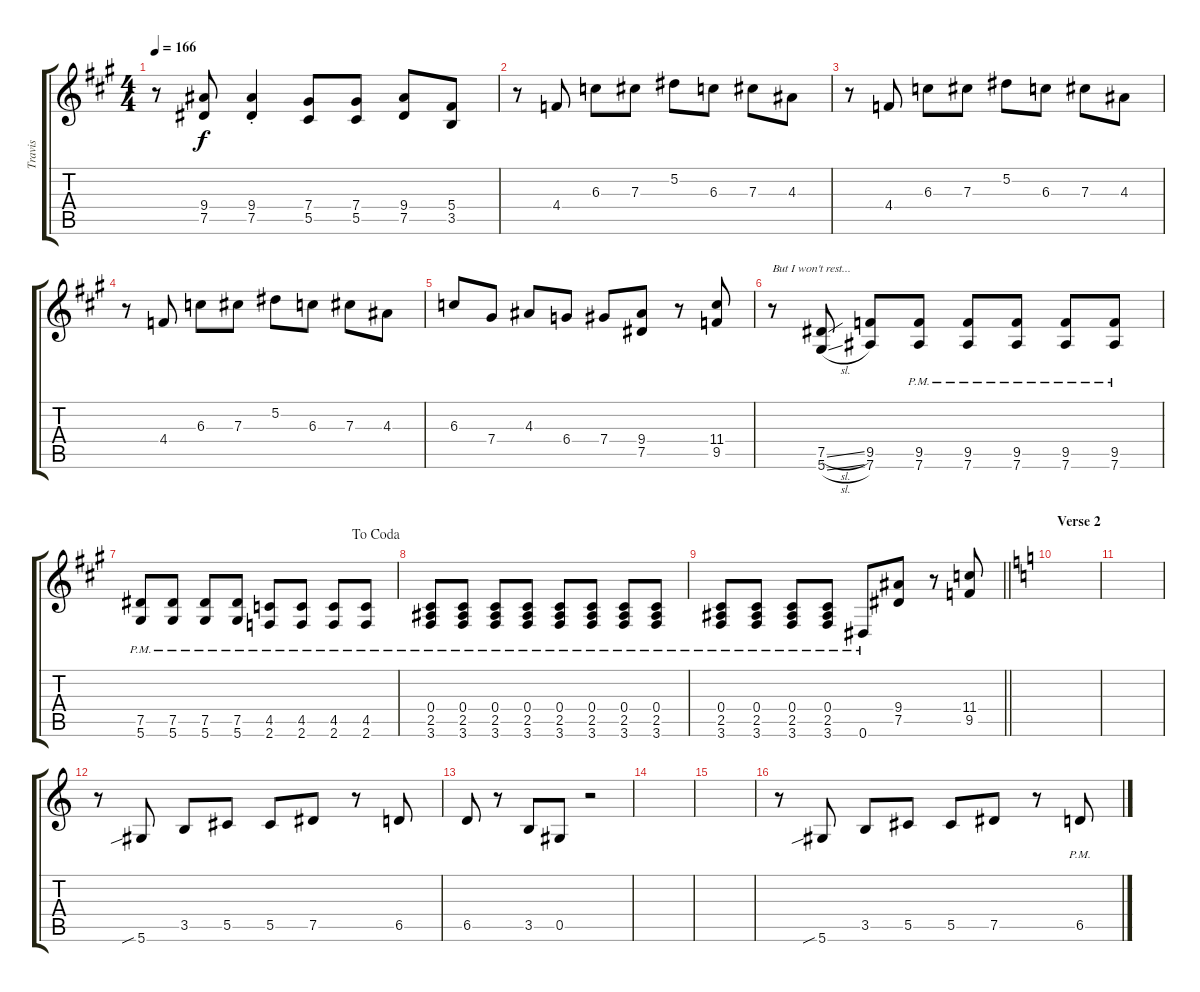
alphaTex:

\track ("Travis" "Travis") {instrument distortionguitar}
\staff {score tabs}
\tuning (Eb4 Bb3 Gb3 Db3 Ab2 Eb2) {hide}
\ts (4 4)
\tempo 166
\clef g2
\ks a
r.8{dy f} (9.4 7.5).8 (9.4{st} 7.5{st}).4 (7.4 5.5).8 (7.4 5.5).8 (9.4 7.5).8 (5.4 3.5).8 |
r.8 4.4.8 6.3.8 7.3.8 5.2.8 6.3.8 7.3.8 4.3.8 |
r.8 4.4.8 6.3.8 7.3.8 5.2.8 6.3.8 7.3.8 4.3.8 |
r.8 4.4.8 6.3.8 7.3.8 5.2.8 6.3.8 7.3.8 4.3.8 |
6.3.8 7.4.8 4.3.8 6.4.8 7.4.8 (9.4 7.5).8 r.8 (11.4 9.5).8 |
r.8{txt "But I won't rest..."} (7.5{sl} 5.6{sl}).8 (9.5 7.6).8 (9.5{pm} 7.6{pm}).8 (9.5{pm} 7.6{pm}).8 (9.5{pm} 7.6{pm}).8 (9.5{pm} 7.6{pm}).8 (9.5{pm} 7.6{pm}).8 |
\jump dacoda
(7.5{pm} 5.6{pm}).8 (7.5{pm} 5.6{pm}).8 (7.5{pm} 5.6{pm}).8 (7.5{pm} 5.6{pm}).8 (4.5{pm} 2.6{pm}).8 (4.5{pm} 2.6{pm}).8 (4.5{pm} 2.6{pm}).8 (4.5{pm} 2.6{pm}).8 |
(0.4{pm} 2.5{pm} 3.6{pm}).8 (0.4{pm} 2.5{pm} 3.6{pm}).8 (0.4{pm} 2.5{pm} 3.6{pm}).8 (0.4{pm} 2.5{pm} 3.6{pm}).8 (0.4{pm} 2.5{pm} 3.6{pm}).8 (0.4{pm} 2.5{pm} 3.6{pm}).8 (0.4{pm} 2.5{pm} 3.6{pm}).8 (0.4{pm} 2.5{pm} 3.6{pm}).8 |
\barLineRight lightlight
(0.4{pm} 2.5{pm} 3.6{pm}).8 (0.4{pm} 2.5{pm} 3.6{pm}).8 (0.4{pm} 2.5{pm} 3.6{pm}).8 (0.4{pm} 2.5{pm} 3.6{pm}).8 0.6{pm}.8 (9.4 7.5).8 r.8 (11.4 9.5).8 |
\section ("" "Verse 2")
\ks c
|
|
r.8 5.6{sib}.8 3.5.8 5.5.8 5.5.8 7.5.8 r.8 6.5.8 |
6.5.8 r.8 3.5.8 0.5.8 r.2 |
|
|
r.8 5.6{sib}.8 3.5.8 5.5.8 5.5.8 7.5.8 r.8 6.5{pm}.8
